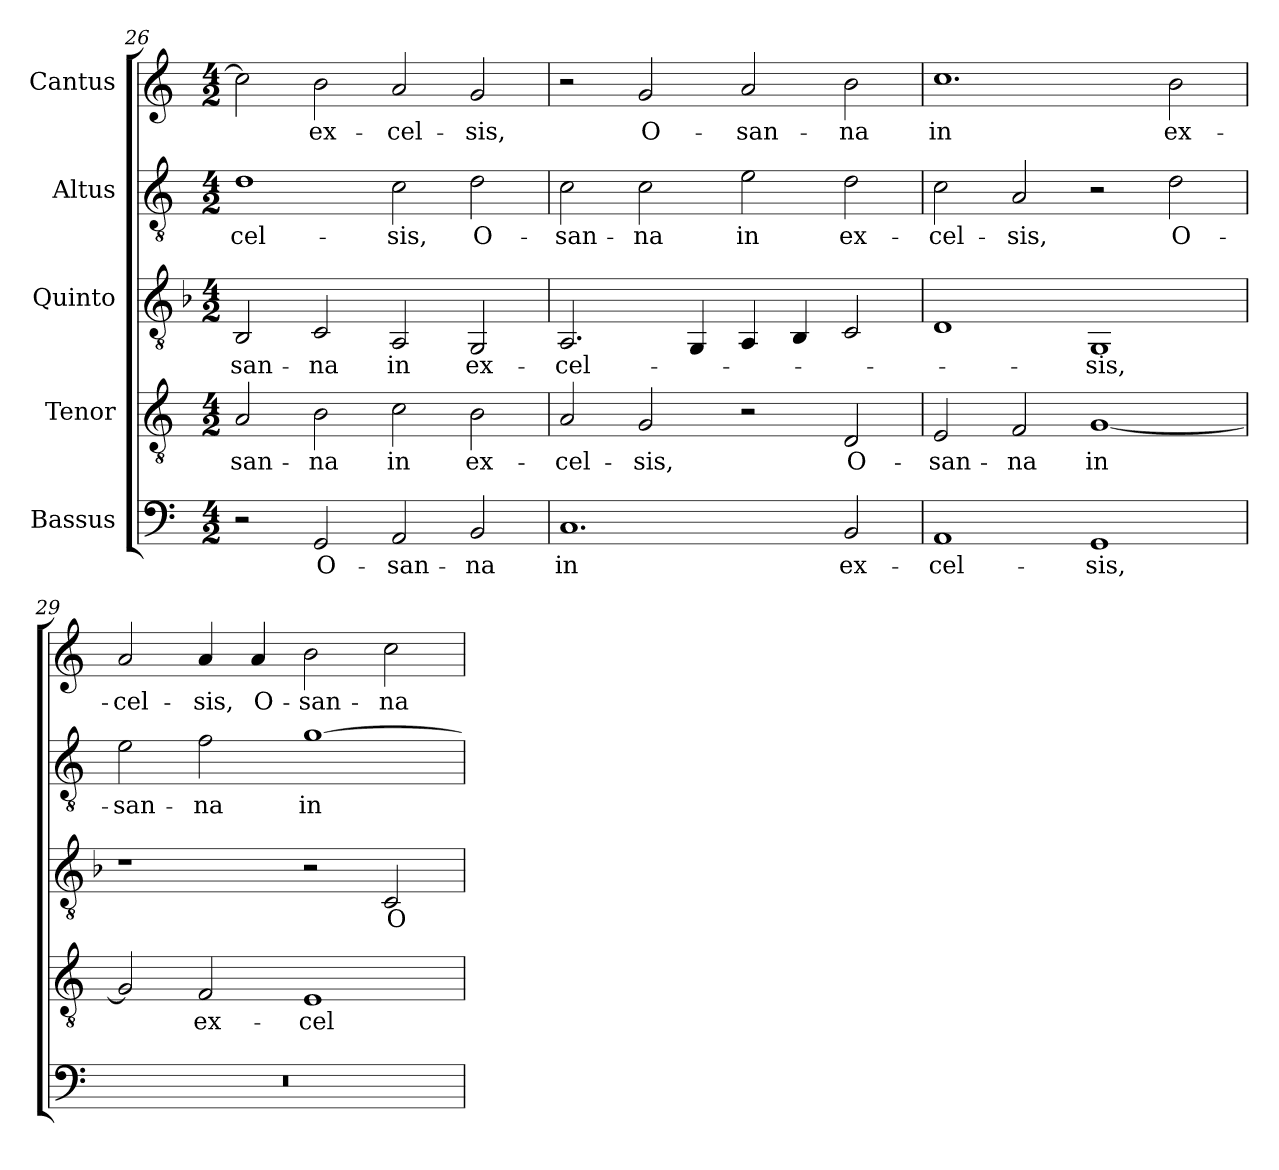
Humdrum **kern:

**kern	**text	**kern	**text	**kern	**text	**kern	**text	**kern	**text
*part5	*part5	*part4	*part4	*part3	*part3	*part2	*part2	*part1	*part1
*staff5	*staff5	*staff4	*staff4	*staff3	*staff3	*staff2	*staff2	*staff1	*staff1
*I"Bassus	*	*I"Tenor	*	*I"Quinto	*	*I"Altus	*	*I"Cantus	*
*clefF4	*	*clefGv2	*	*clefGv2	*	*clefGv2	*	*clefG2	*
*	*	*	*	*ITrd-4c-7	*	*	*	*	*
*k[]	*	*k[]	*	*k[]	*	*k[]	*	*k[]	*
*C:	*	*C:	*	*C:	*	*C:	*	*C:	*
*M4/2	*	*M4/2	*	*M4/2	*	*M4/2	*	*M4/2	*
=26	=26	=26	=26	=26	=26	=26	=26	=26	=26
!	!	!	!LO:LY:b:color=#000000	!	!	!	!	!	!
!	!	!	!	!	!LO:LY:b:color=#000000	!	!	!	!
!	!	!	!	!	!	!	!LO:LY:b:color=#000000	!	!
2r	.	2Ai/	-san-	2Fi/	-san-	1di	-cel-	2cci\]	.
!	!LO:LY:b:color=#000000	!	!	!	!	!	!	!	!
!	!	!	!LO:LY:b:color=#000000	!	!	!	!	!	!
!	!	!	!	!	!LO:LY:b:color=#000000	!	!	!	!
!	!	!	!	!	!	!	!	!	!LO:LY:b:color=#000000
2GGi/	O-	2Bi\	-na	2Gi/	-na	.	.	2bi\	ex-
!	!LO:LY:b:color=#000000	!	!	!	!	!	!	!	!
!	!	!	!LO:LY:b:color=#000000	!	!	!	!	!	!
!	!	!	!	!	!LO:LY:b:color=#000000	!	!	!	!
!	!	!	!	!	!	!	!LO:LY:b:color=#000000	!	!
!	!	!	!	!	!	!	!	!	!LO:LY:b:color=#000000
2AAi/	-san-	2ci\	in	2Ei/	in	2ci\	-sis,	2ai/	-cel-
!	!LO:LY:b:color=#000000	!	!	!	!	!	!	!	!
!	!	!	!LO:LY:b:color=#000000	!	!	!	!	!	!
!	!	!	!	!	!LO:LY:b:color=#000000	!	!	!	!
!	!	!	!	!	!	!	!LO:LY:b:color=#000000	!	!
!	!	!	!	!	!	!	!	!	!LO:LY:b:color=#000000
2BBi/	-na	2Bi\	ex-	2Di/	ex-	2di\	O-	2gi/	-sis,
!!LO:LB:g=z
=27	=27	=27	=27	=27	=27	=27	=27	=27	=27
!	!LO:LY:b:color=#000000	!	!	!	!	!	!	!	!
!	!	!	!LO:LY:b:color=#000000	!	!	!	!	!	!
!	!	!	!	!	!LO:LY:b:color=#000000	!	!	!	!
!	!	!	!	!	!	!	!LO:LY:b:color=#000000	!	!
1.Ci	in	2Ai/	-cel-	2.Ei/	-cel-	2ci\	-san-	2r	.
!	!	!	!LO:LY:b:color=#000000	!	!	!	!	!	!
!	!	!	!	!	!	!	!LO:LY:b:color=#000000	!	!
!	!	!	!	!	!	!	!	!	!LO:LY:b:color=#000000
.	.	2Gi/	-sis,	.	.	2ci\	-na	2gi/	O-
.	.	.	.	4Di/	.	.	.	.	.
!	!	!	!	!	!	!	!LO:LY:b:color=#000000	!	!
!	!	!	!	!	!	!	!	!	!LO:LY:b:color=#000000
.	.	2r	.	4Ei/	.	2ei\	in	2ai/	-san-
.	.	.	.	4Fi/	.	.	.	.	.
!	!LO:LY:b:color=#000000	!	!	!	!	!	!	!	!
!	!	!	!LO:LY:b:color=#000000	!	!	!	!	!	!
!	!	!	!	!	!	!	!LO:LY:b:color=#000000	!	!
!	!	!	!	!	!	!	!	!	!LO:LY:b:color=#000000
2BBi/	ex-	2Di/	O-	2Gi/	.	2di\	ex-	2bi\	-na
=28	=28	=28	=28	=28	=28	=28	=28	=28	=28
!	!LO:LY:b:color=#000000	!	!	!	!	!	!	!	!
!	!	!	!LO:LY:b:color=#000000	!	!	!	!	!	!
!	!	!	!	!	!	!	!LO:LY:b:color=#000000	!	!
!	!	!	!	!	!	!	!	!	!LO:LY:b:color=#000000
1AAi	-cel-	2Ei/	-san-	1Ai	.	2ci\	-cel-	1.cci	in
!	!	!	!LO:LY:b:color=#000000	!	!	!	!	!	!
!	!	!	!	!	!	!	!LO:LY:b:color=#000000	!	!
.	.	2Fi/	-na	.	.	2Ai/	-sis,	.	.
!	!LO:LY:b:color=#000000	!	!	!	!	!	!	!	!
!	!	!	!LO:LY:b:color=#000000	!	!	!	!	!	!
!	!	!	!	!	!LO:LY:b:color=#000000	!	!	!	!
1GGi	-sis,	[<1Gi	in	1Di	-sis,	2r	.	.	.
!	!	!	!	!	!	!	!LO:LY:b:color=#000000	!	!
!	!	!	!	!	!	!	!	!	!LO:LY:b:color=#000000
.	.	.	.	.	.	2di\	O-	2bi\	ex-
=29	=29	=29	=29	=29	=29	=29	=29	=29	=29
!LO:N:vis=1	!	!	!	!	!	!	!	!	!
!	!	!	!	!	!	!	!LO:LY:b:color=#000000	!	!
!	!	!	!	!	!	!	!	!	!LO:LY:b:color=#000000
0r	.	2Gi/]	.	1r	.	2ei\	-san-	2ai/	-cel-
!	!	!	!LO:LY:b:color=#000000	!	!	!	!	!	!
!	!	!	!	!	!	!	!LO:LY:b:color=#000000	!	!
!	!	!	!	!	!	!	!	!	!LO:LY:b:color=#000000
.	.	2Fi/	ex-	.	.	2fi\	-na	4ai/	-sis,
!	!	!	!	!	!	!	!	!	!LO:LY:b:color=#000000
.	.	.	.	.	.	.	.	4ai/	O-
!	!	!	!LO:LY:b:color=#000000	!	!	!	!	!	!
!	!	!	!	!	!	!	!LO:LY:b:color=#000000	!	!
!	!	!	!	!	!	!	!	!	!LO:LY:b:color=#000000
.	.	1Ei	-cel-	2r	.	[>1gi	in	2bi\	-san-
!	!	!	!	!	!LO:LY:b:color=#000000	!	!	!	!
!	!	!	!	!	!	!	!	!	!LO:LY:b:color=#000000
.	.	.	.	2Gi/	O-	.	.	2cci\	-na
=	=	=	=	=	=	=	=	=	=
*-	*-	*-	*-	*-	*-	*-	*-	*-	*-
